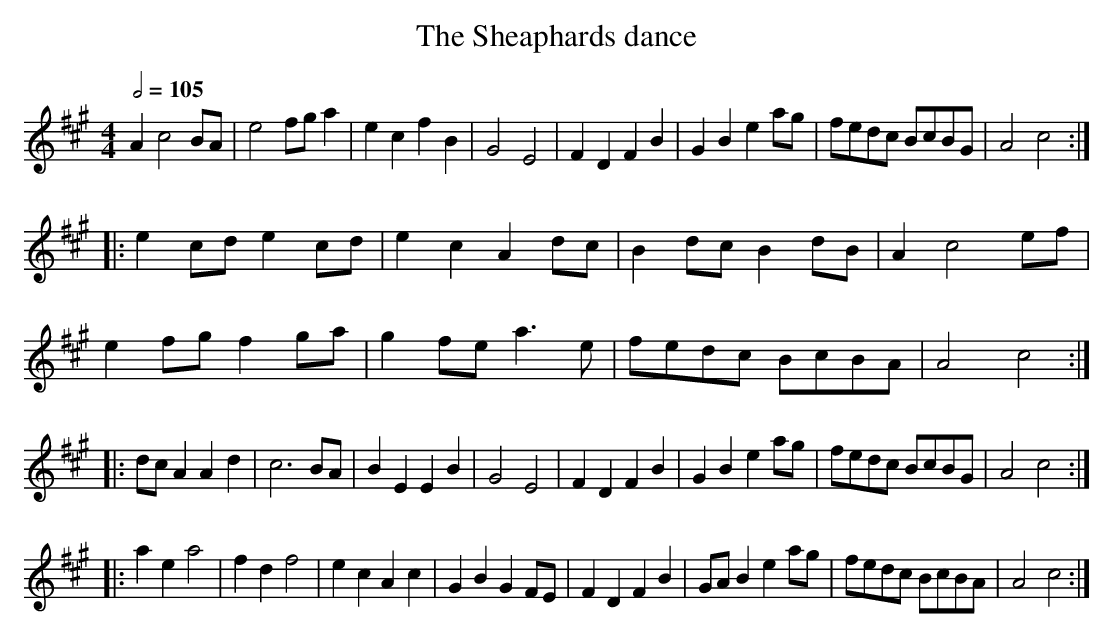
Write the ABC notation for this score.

X:1
T:Sheaphards dance, The
M:4/4
L:1/4
Q:1/2=105
K:A
Ac2B/A/|e2f/g/a|ecfB|G2E2|FDFB|GBea/g/|f/e/d/c/ B/c/B/G/|A2c2:|
|:ec/d/ec/d/|ecAd/c/|Bd/c/Bd/B/|Ac2e/f/|
ef/g/fg/a/|gf/e/a>e|f/e/d/c/ B/c/B/A/|A2c2:|
|:d/c/ AAd|c3B/A/|BEEB|G2E2|FDFB|GBea/g/|f/e/d/c/ B/c/B/G/|A2c2:|
|:aea2|fdf2|ecAc|GBGF/E/|FDFB|G/A/Bea/g/|f/e/d/c/ B/c/B/A/|A2c2:|
